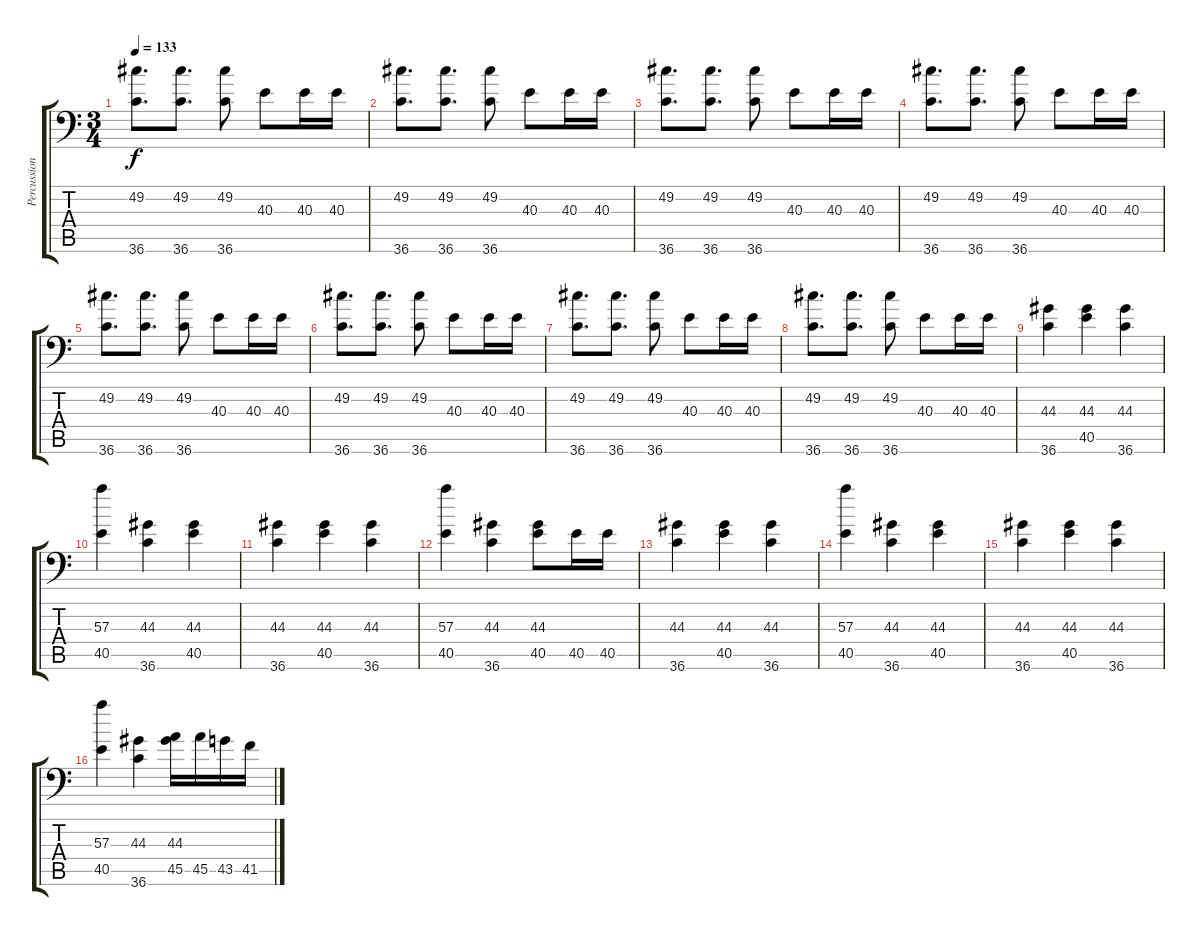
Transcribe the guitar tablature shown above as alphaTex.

\track ("Percussion" "Percussion") {instrument acousticgrandpiano}
\staff {score tabs}
\tuning (C-1 C-1 C-1 C-1 C-1 C-1) {hide}
\ts (3 4)
\tempo 133
\clef f4
\ks c
(49.2 36.6).8{d dy f} (49.2 36.6).8{d} (49.2 36.6).8 40.3.8 40.3.16 40.3.16 |
(49.2 36.6).8{d} (49.2 36.6).8{d} (49.2 36.6).8 40.3.8 40.3.16 40.3.16 |
(49.2 36.6).8{d} (49.2 36.6).8{d} (49.2 36.6).8 40.3.8 40.3.16 40.3.16 |
(49.2 36.6).8{d} (49.2 36.6).8{d} (49.2 36.6).8 40.3.8 40.3.16 40.3.16 |
(49.2 36.6).8{d} (49.2 36.6).8{d} (49.2 36.6).8 40.3.8 40.3.16 40.3.16 |
(49.2 36.6).8{d} (49.2 36.6).8{d} (49.2 36.6).8 40.3.8 40.3.16 40.3.16 |
(49.2 36.6).8{d} (49.2 36.6).8{d} (49.2 36.6).8 40.3.8 40.3.16 40.3.16 |
(49.2 36.6).8{d} (49.2 36.6).8{d} (49.2 36.6).8 40.3.8 40.3.16 40.3.16 |
(44.3 36.6).4 (44.3 40.5).4 (44.3 36.6).4 |
(57.3 40.5).4 (44.3 36.6).4 (44.3 40.5).4 |
(44.3 36.6).4 (44.3 40.5).4 (44.3 36.6).4 |
(57.3 40.5).4 (44.3 36.6).4 (44.3 40.5).8 40.5.16 40.5.16 |
(44.3 36.6).4 (44.3 40.5).4 (44.3 36.6).4 |
(57.3 40.5).4 (44.3 36.6).4 (44.3 40.5).4 |
(44.3 36.6).4 (44.3 40.5).4 (44.3 36.6).4 |
(57.3 40.5).4 (44.3 36.6).4 (44.3 45.5).16 45.5.16 43.5.16 41.5.16
